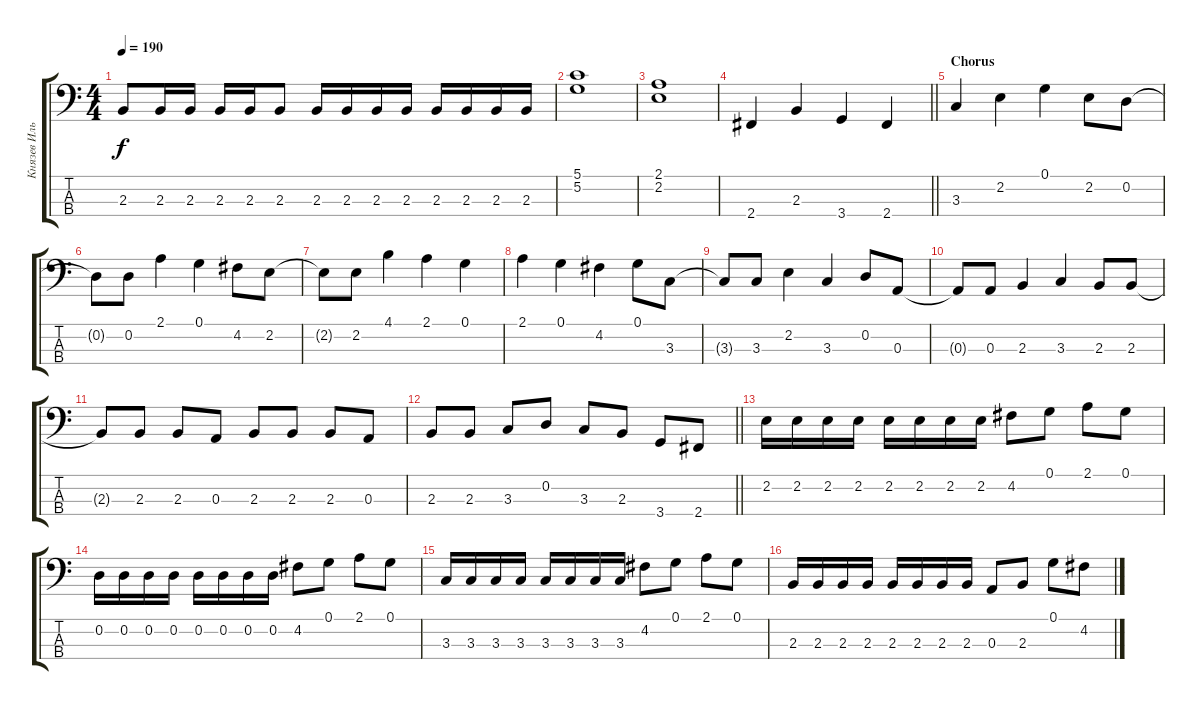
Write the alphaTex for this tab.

\track ("Князев Илья" "Князев Иль") {instrument electricbasspick}
\staff {score tabs}
\tuning (G2 D2 A1 E1) {hide}
\ts (4 4)
\tempo 190
\clef f4
\ks c
2.3.8{dy f} 2.3.16 2.3.16 2.3.16 2.3.16 2.3.8 2.3.16 2.3.16 2.3.16 2.3.16 2.3.16 2.3.16 2.3.16 2.3.16 |
(5.1 5.2).1 |
(2.1 2.2).1 |
\barLineRight lightlight
2.4.4 2.3.4 3.4.4 2.4.4 |
\section ("" "Chorus")
3.3.4 2.2.4 0.1.4 2.2.8 0.2.8 |
0.2{t}.8 0.2.8 2.1.4 0.1.4 4.2.8 2.2.8 |
2.2{t}.8 2.2.8 4.1.4 2.1.4 0.1.4 |
2.1.4 0.1.4 4.2.4 0.1.8 3.3.8 |
3.3{t}.8 3.3.8 2.2.4 3.3.4 0.2.8 0.3.8 |
0.3{t}.8 0.3.8 2.3.4 3.3.4 2.3.8 2.3.8 |
2.3{t}.8 2.3.8 2.3.8 0.3.8 2.3.8 2.3.8 2.3.8 0.3.8 |
\barLineRight lightlight
2.3.8 2.3.8 3.3.8 0.2.8 3.3.8 2.3.8 3.4.8 2.4.8 |
2.2.16 2.2.16 2.2.16 2.2.16 2.2.16 2.2.16 2.2.16 2.2.16 4.2.8 0.1.8 2.1.8 0.1.8 |
0.2.16 0.2.16 0.2.16 0.2.16 0.2.16 0.2.16 0.2.16 0.2.16 4.2.8 0.1.8 2.1.8 0.1.8 |
3.3.16 3.3.16 3.3.16 3.3.16 3.3.16 3.3.16 3.3.16 3.3.16 4.2.8 0.1.8 2.1.8 0.1.8 |
2.3.16 2.3.16 2.3.16 2.3.16 2.3.16 2.3.16 2.3.16 2.3.16 0.3.8 2.3.8 0.1.8 4.2.8
